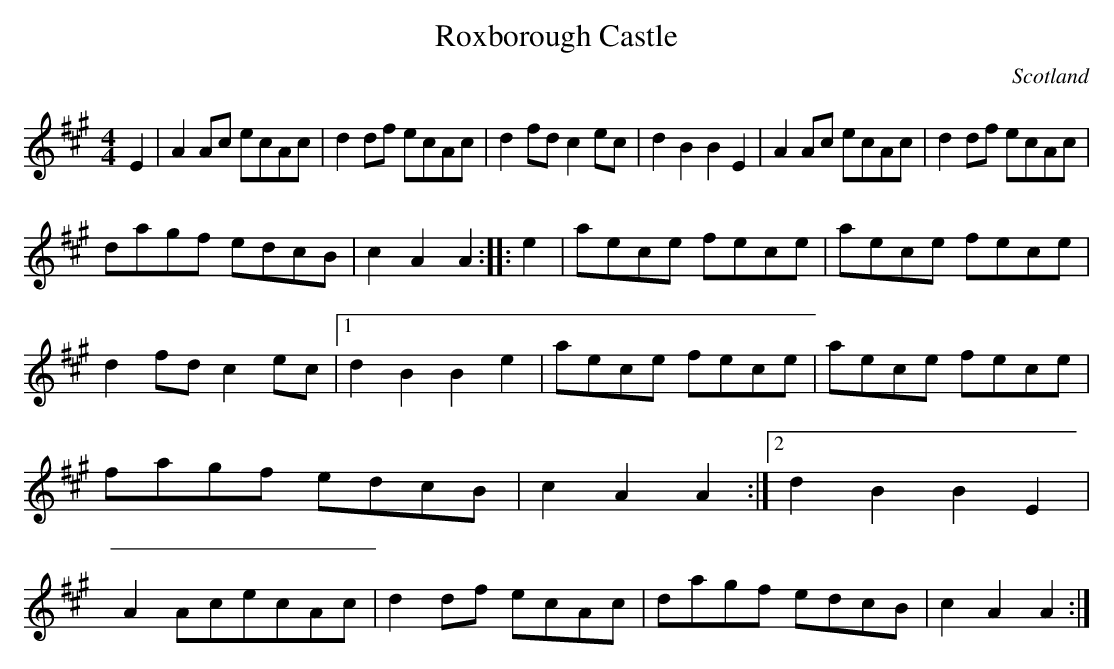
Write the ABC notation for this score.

X:1
T:Roxborough Castle
O:Scotland
M:4/4
K:A
E2|\
A2Ac ecAc|d2df ecAc|d2fd c2ec|d2B2 B2E2|\
A2Ac ecAc|d2df ecAc|
dagf edcB|c2A2A2 ::\
e2|\
aece fece|aece fece|d2fd c2ec|1\
d2B2 B2e2|\
aece fece|aece fece|fagf edcB|c2A2 A2 :|2\
d2B2 B2E2|\
A2AcecAc|d2df ecAc|dagf edcB|c2A2 A2:|
